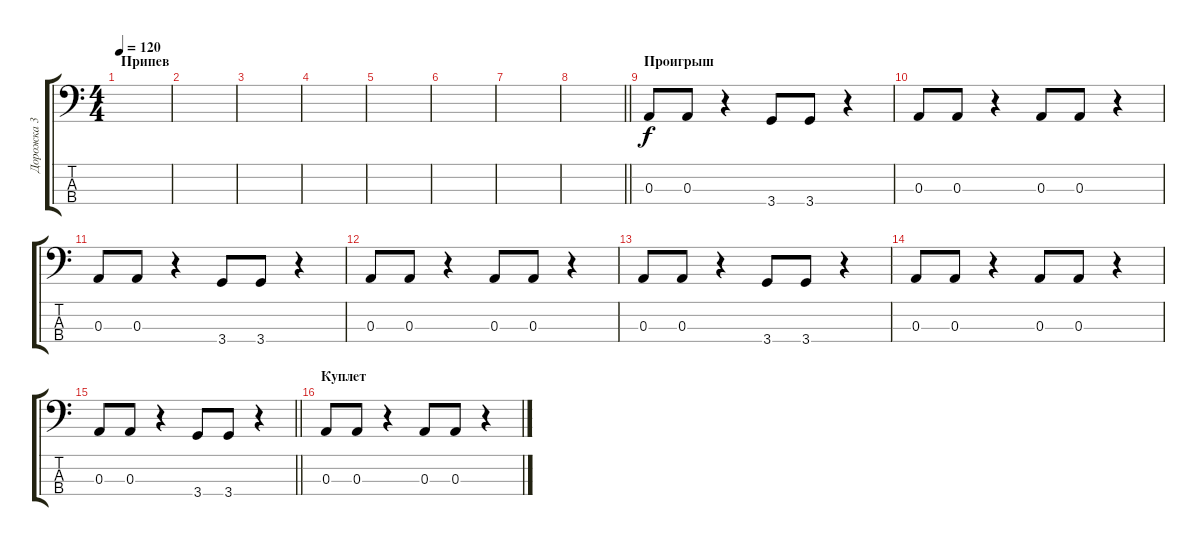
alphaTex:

\track ("Дорожка 3" "Дорожка 3") {instrument slapbass1}
\staff {score tabs}
\tuning (G2 D2 A1 E1) {hide}
\ts (4 4)
\section ("" "Припев")
\tempo 120
\clef f4
\ks c
|
|
|
|
|
|
|
\barLineRight lightlight
|
\section ("" "Проигрыш")
0.3.8 0.3.8 r.4 3.4.8 3.4.8 r.4 |
0.3.8 0.3.8 r.4 0.3.8 0.3.8 r.4 |
0.3.8 0.3.8 r.4 3.4.8 3.4.8 r.4 |
0.3.8 0.3.8 r.4 0.3.8 0.3.8 r.4 |
0.3.8 0.3.8 r.4 3.4.8 3.4.8 r.4 |
0.3.8 0.3.8 r.4 0.3.8 0.3.8 r.4 |
\barLineRight lightlight
0.3.8 0.3.8 r.4 3.4.8 3.4.8 r.4 |
\section ("" "Куплет")
0.3.8 0.3.8 r.4 0.3.8 0.3.8 r.4
